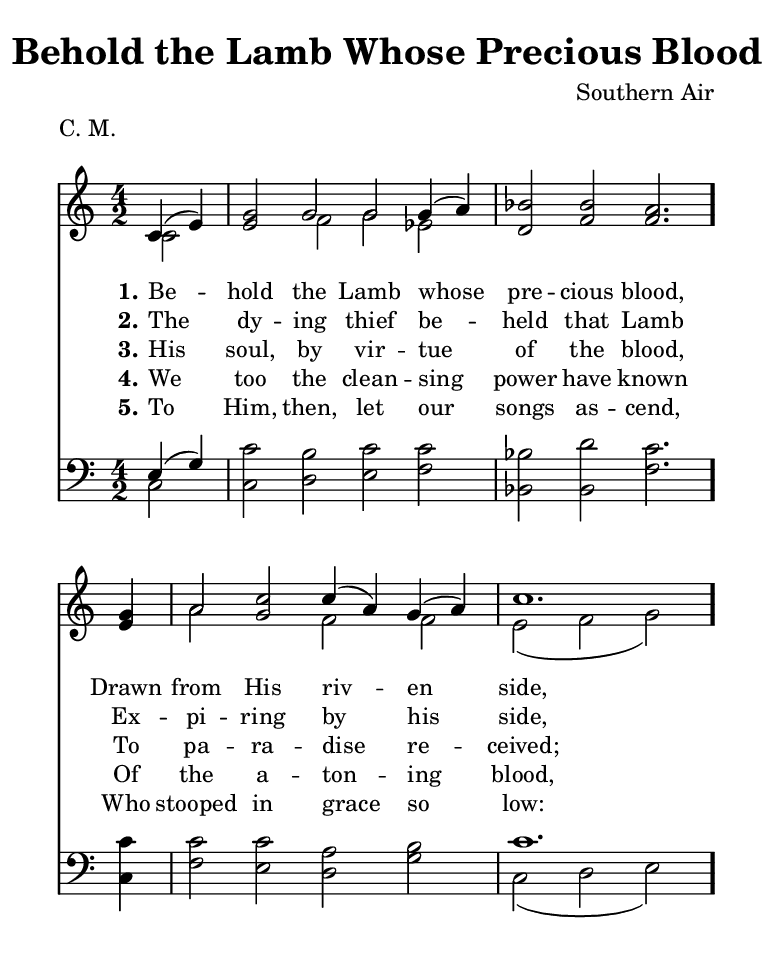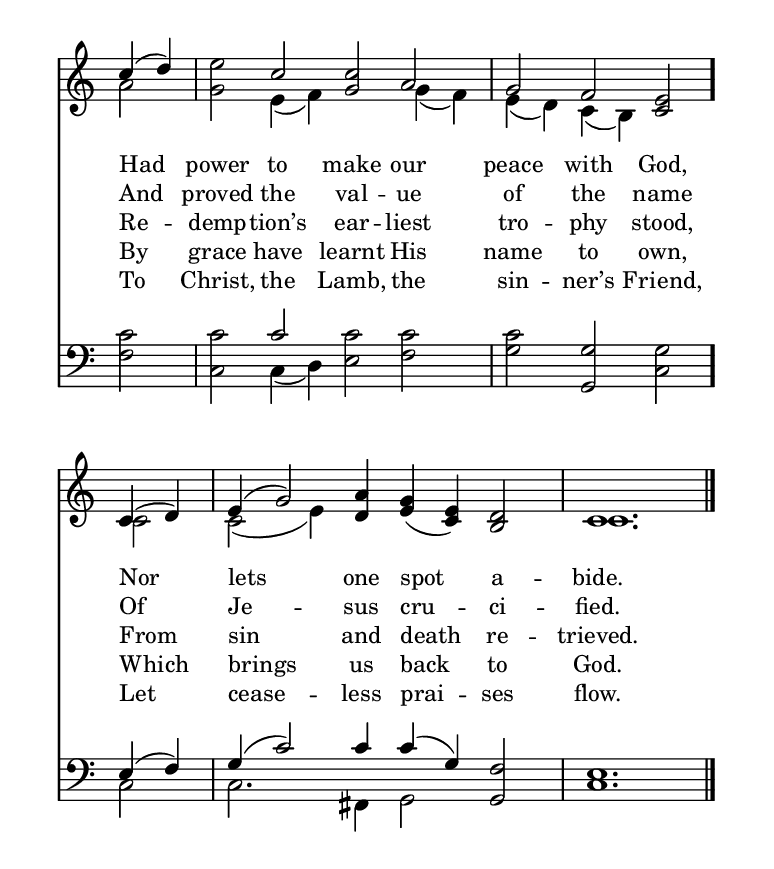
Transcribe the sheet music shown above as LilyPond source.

\include "common/global.ily"
\paper {
  \include "common/paper.ily"
  ragged-bottom = ##t
  ragged-last-bottom = ##t
  systems-per-page = #(cond (is-eogsized 2) (#t #f))
  %page-count = ##f
}

\header{
  hymnnumber = "62"
  title = "Behold the Lamb Whose Precious Blood"
  tunename = "St. Louis"
  meter = "C. M."
  poet = ""
  composer = "Southern Air"
  %copyright = ""
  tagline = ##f
}

% for fermata in MIDI
ta = { \tempo 2=80 }
tb = { \tempo 2=40 }

global = {
  \include "common/overrides.ily"
  \override Staff.TimeSignature.style = #'numbered
  \time 4/2
  \override Score.MetronomeMark.transparent = ##t % hide all fermata changes too
  \ta
  \key c \major
  \partial 2
  \autoBeamOff
}

notesSoprano = {
\global
\relative c' {

  { c4( e4) | g2 g2 g2 g4( a4) | bes2 bes2 a2. }
  { g4 | a2 c2 c4( a4) g4( a4) | c1. }
  { c4( d4) | e2 c2 c2 a2 | g2 f2 e2 }
%  { c4( d4) | e4( g4) a4 g4( e4) | d2 c1 } % this is how it looks in my probably-mismarked photocopy
  { c4( d4) | e4( g2) a4 g4( e4) d2 | c1. } % I changed the c1 to a c1. at the end to make it fit, and moved the barcheck

  \bar "|."

}
}

notesAlto = {
\global
\relative e' {

  { c2 | e2 f2 g2 ees2 | d2 f2 f2. }
  { e4 | a2 g2 f2 f2 | e2( f2 g2) }
  { a2 | g2 e4( f4) g2 g4( f4) | e4( d4) c4( b4) c2 }
  { c2 | c2( e4) d4 e4( c4) b2 | c1. }

}
}

notesTenor = {
\global
\relative a {

  { e4( g4) | c2 b2 c2 c2 | bes2 d2 c2. }
  { c4 | c2 c2 a2 b2 | c1. }
  { c2 | c2 c2 c2 c2 | c2 g2 g2 }
  { e4( f4) | g4( c2) c4 c4( g4) f2 | e1. }

}
}

notesBass = {
\global
\relative f {

  { c2 | c2 d2 e2 f2 | bes,2 bes2 f'2. }
  { c4 | f2 e2 d2 g2 | c,2( d2 e2) }
  { f2 | c2 c4( d4) e2 f2 | g2 g,2 c2 }
  { c2 | c2. fis,4 g2 g2 | c1. }

}
}

wordsA = \lyricmode {
\set stanza = "1."

Be -- hold the Lamb whose pre -- cious blood, \bar "."
Drawn from His riv -- en side, \bar "." \break
Had power to make our peace with God, \bar "."
Nor lets one spot a -- bide. \bar "." \break

}

wordsB = \lyricmode {
\set stanza = "2."

The dy -- ing thief be -- held that Lamb
Ex -- pi -- ring by his side,
And proved the val -- ue of the name
Of Je -- sus cru -- ci -- fied.

}

wordsC = \lyricmode {
\set stanza = "3."

His soul, by vir -- tue of the blood,
To pa -- ra -- dise re -- ceived;
Re -- demp -- tion’s ear -- liest tro -- phy stood,
From sin and death re -- trieved.

}

wordsD = \lyricmode {
\set stanza = "4."

We too the clean -- sing power have known
Of the a -- ton -- ing blood,
By grace have learnt His name to own,
Which brings us back to God.

}

wordsE = \lyricmode {
\set stanza = "5."

To Him, then, let our songs as -- cend,
Who stooped in grace so low:
To Christ, the Lamb, the sin -- ner’s Friend,
Let cease -- less prai -- ses flow.

}

\score {
  \context ChoirStaff <<
    \context Staff = upper <<
      \set ChoirStaff.systemStartDelimiter = #'SystemStartBar
      \partcombine #'(2 . 9) \notesSoprano \notesAlto
      \context NullVoice = sopranos { \voiceOne << \notesSoprano >> }
      \context NullVoice = altos { \voiceTwo << \notesAlto >> }
      \context Lyrics = one   \lyricsto sopranos \wordsA
      \context Lyrics = two   \lyricsto sopranos \wordsB
      \context Lyrics = three \lyricsto sopranos \wordsC
      \context Lyrics = four  \lyricsto sopranos \wordsD
      \context Lyrics = five  \lyricsto sopranos \wordsE
    >>
    \context Staff = men <<
      \clef bass
      \partcombine #'(2 . 9) \notesTenor \notesBass
      \context NullVoice = tenors { \voiceOne << \notesTenor >> }
      \context NullVoice = basses { \voiceTwo << \notesBass >> }
    >>
  >>
  \layout {
    \include "common/layout.ily"
  }
  \midi{
    \include "common/midi.ily"
  }
}

\version "2.19.49"  % necessary for upgrading to future LilyPond versions.

% vi:set et ts=2 sw=2 ai nocindent syntax=lilypond:
